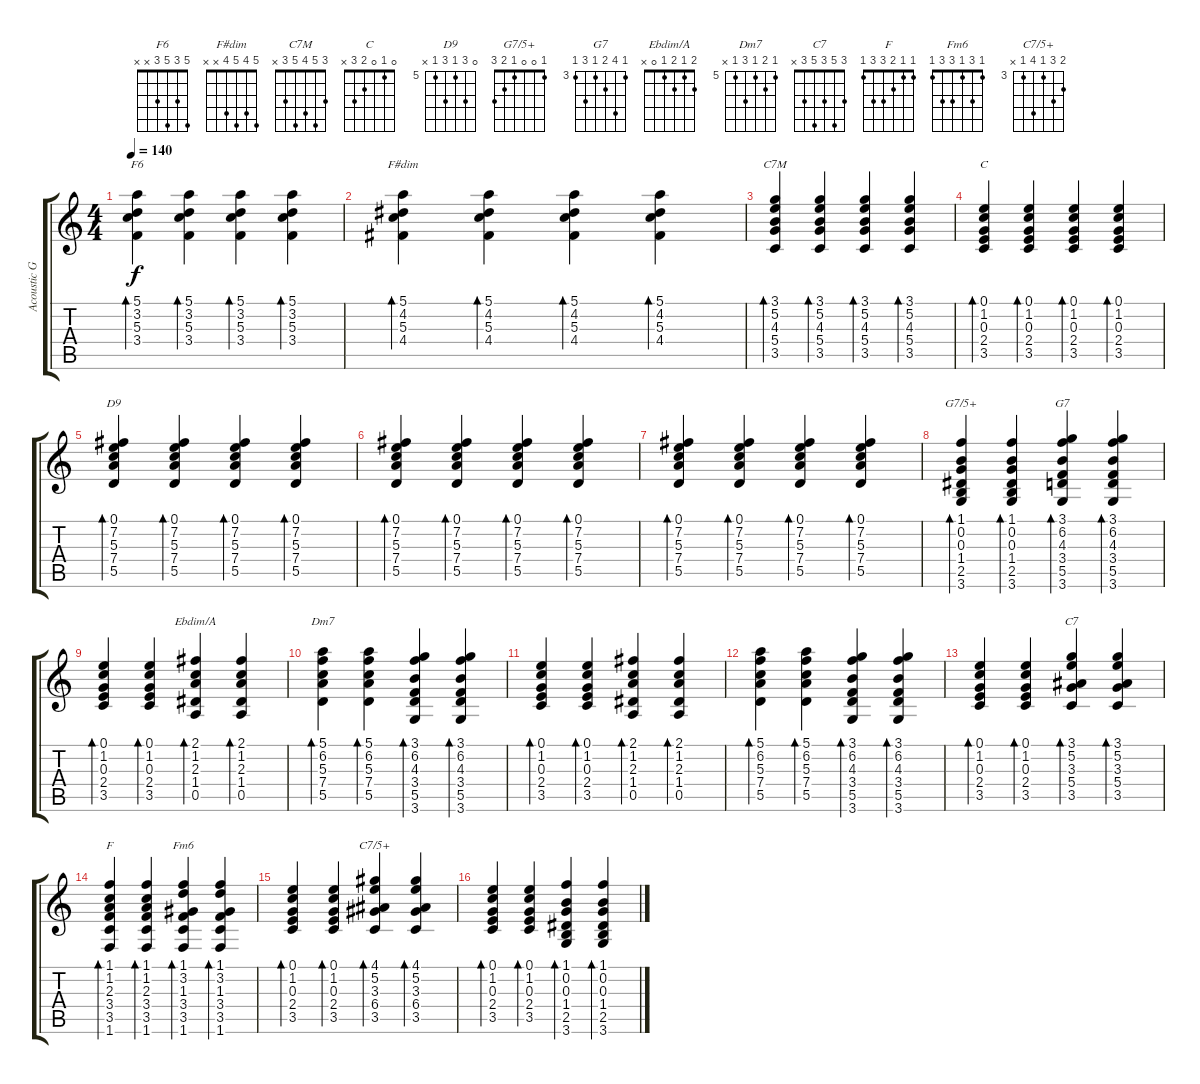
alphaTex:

\track ("Acoustic Guitar" "Acoustic G") {instrument acousticguitarnylon}
\staff {score tabs}
\tuning (E4 B3 G3 D3 A2 E2) {hide}
\chord ("F6" 5 3 5 3 x x)
\chord ("F#dim" 5 4 5 4 x x)
\chord ("C7M" 3 5 4 5 3 x)
\chord ("C" 0 1 0 2 3 x)
\chord ("D9" 0 7 5 7 5 x) {firstfret 5}
\chord ("G7/5+" 1 0 0 1 2 3)
\chord ("G7" 3 6 4 3 5 3) {firstfret 3}
\chord ("Ebdim/A" 2 1 2 1 0 x)
\chord ("Dm7" 5 6 5 7 5 x) {firstfret 5}
\chord ("C7" 3 5 3 5 3 x)
\chord ("F" 1 1 2 3 3 1)
\chord ("Fm6" 1 3 1 3 3 1)
\chord ("C7/5+" 4 5 3 6 3 x) {firstfret 3}
\ts (4 4)
\tempo 140
\clef g2
\ks c
(5.1 3.2 5.3 3.4).4{bd 240 ch "F6" dy f} (5.1 3.2 5.3 3.4).4{bd 240} (5.1 3.2 5.3 3.4).4{bd 240} (5.1 3.2 5.3 3.4).4{bd 240} |
(5.1 4.2 5.3 4.4).4{bd 240 ch "F#dim"} (5.1 4.2 5.3 4.4).4{bd 240} (5.1 4.2 5.3 4.4).4{bd 240} (5.1 4.2 5.3 4.4).4{bd 240} |
(3.1 5.2 4.3 5.4 3.5).4{bd 240 ch "C7M"} (3.1 5.2 4.3 5.4 3.5).4{bd 240} (3.1 5.2 4.3 5.4 3.5).4{bd 240} (3.1 5.2 4.3 5.4 3.5).4{bd 240} |
(0.1 1.2 0.3 2.4 3.5).4{bd 240 ch "C"} (0.1 1.2 0.3 2.4 3.5).4{bd 240} (0.1 1.2 0.3 2.4 3.5).4{bd 240} (0.1 1.2 0.3 2.4 3.5).4{bd 240} |
(0.1 7.2 5.3 7.4 5.5).4{bd 240 ch "D9"} (0.1 7.2 5.3 7.4 5.5).4{bd 240} (0.1 7.2 5.3 7.4 5.5).4{bd 240} (0.1 7.2 5.3 7.4 5.5).4{bd 240} |
(0.1 7.2 5.3 7.4 5.5).4{bd 240} (0.1 7.2 5.3 7.4 5.5).4{bd 240} (0.1 7.2 5.3 7.4 5.5).4{bd 240} (0.1 7.2 5.3 7.4 5.5).4{bd 240} |
(0.1 7.2 5.3 7.4 5.5).4{bd 240} (0.1 7.2 5.3 7.4 5.5).4{bd 240} (0.1 7.2 5.3 7.4 5.5).4{bd 240} (0.1 7.2 5.3 7.4 5.5).4{bd 240} |
(1.1 0.2 0.3 1.4 2.5 3.6).4{bd 240 ch "G7/5+"} (1.1 0.2 0.3 1.4 2.5 3.6).4{bd 240} (3.1 6.2 4.3 3.4 5.5 3.6).4{bd 240 ch "G7"} (3.1 6.2 4.3 3.4 5.5 3.6).4{bd 240} |
(0.1 1.2 0.3 2.4 3.5).4{bd 240} (0.1 1.2 0.3 2.4 3.5).4{bd 240} (2.1 1.2 2.3 1.4 0.5).4{bd 240 ch "Ebdim/A"} (2.1 1.2 2.3 1.4 0.5).4{bd 240} |
(5.1 6.2 5.3 7.4 5.5).4{bd 240 ch "Dm7"} (5.1 6.2 5.3 7.4 5.5).4{bd 240} (3.1 6.2 4.3 3.4 5.5 3.6).4{bd 240} (3.1 6.2 4.3 3.4 5.5 3.6).4{bd 240} |
(0.1 1.2 0.3 2.4 3.5).4{bd 240} (0.1 1.2 0.3 2.4 3.5).4{bd 240} (2.1 1.2 2.3 1.4 0.5).4{bd 240} (2.1 1.2 2.3 1.4 0.5).4{bd 240} |
(5.1 6.2 5.3 7.4 5.5).4{bd 240} (5.1 6.2 5.3 7.4 5.5).4{bd 240} (3.1 6.2 4.3 3.4 5.5 3.6).4{bd 240} (3.1 6.2 4.3 3.4 5.5 3.6).4{bd 240} |
(0.1 1.2 0.3 2.4 3.5).4{bd 240} (0.1 1.2 0.3 2.4 3.5).4{bd 240} (3.1 5.2 3.3 5.4 3.5).4{bd 240 ch "C7"} (3.1 5.2 3.3 5.4 3.5).4{bd 240} |
(1.1 1.2 2.3 3.4 3.5 1.6).4{bd 240 ch "F"} (1.1 1.2 2.3 3.4 3.5 1.6).4{bd 240} (1.1 3.2 1.3 3.4 3.5 1.6).4{bd 240 ch "Fm6"} (1.1 3.2 1.3 3.4 3.5 1.6).4{bd 240} |
(0.1 1.2 0.3 2.4 3.5).4{bd 240} (0.1 1.2 0.3 2.4 3.5).4{bd 240} (4.1 5.2 3.3 6.4 3.5).4{bd 240 ch "C7/5+"} (4.1 5.2 3.3 6.4 3.5).4{bd 240} |
(0.1 1.2 0.3 2.4 3.5).4{bd 240} (0.1 1.2 0.3 2.4 3.5).4{bd 240} (1.1 0.2 0.3 1.4 2.5 3.6).4{bd 240} (1.1 0.2 0.3 1.4 2.5 3.6).4{bd 240}
